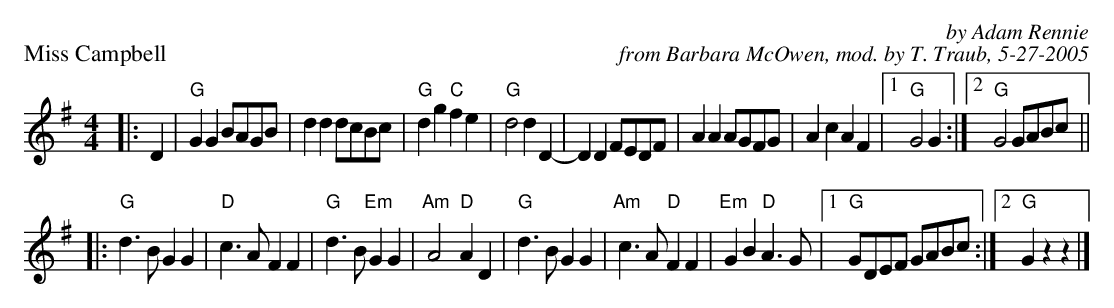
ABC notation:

X:1
P: Miss Campbell
C: by Adam Rennie
C: from Barbara McOwen, mod. by T. Traub, 5-27-2005
M: 4/4
L: 1/8
K: G
|: D2|"G"G2 G2 BAGB|d2 d2 dcBc|"G"d2 g2 "C"f2 e2|"G"d4 d2 D2-|D2 D2 FEDF|A2 A2 AGFG|A2 c2 A2 F2 |1"G"G4 G2 :|2 "G"G4 GABc||
|: "G"d3 B G2 G2|"D"c3 A F2 F2|"G"d3 B "Em"G2 G2|"Am"A4 "D"A2 D2|"G"d3 B G2 G2|"Am"c3 A "D"F2 F2|"Em"G2 B2 "D"A3 G| [1 "G"GDEF GABc :| [2"G"G2 z2 z2 |]
